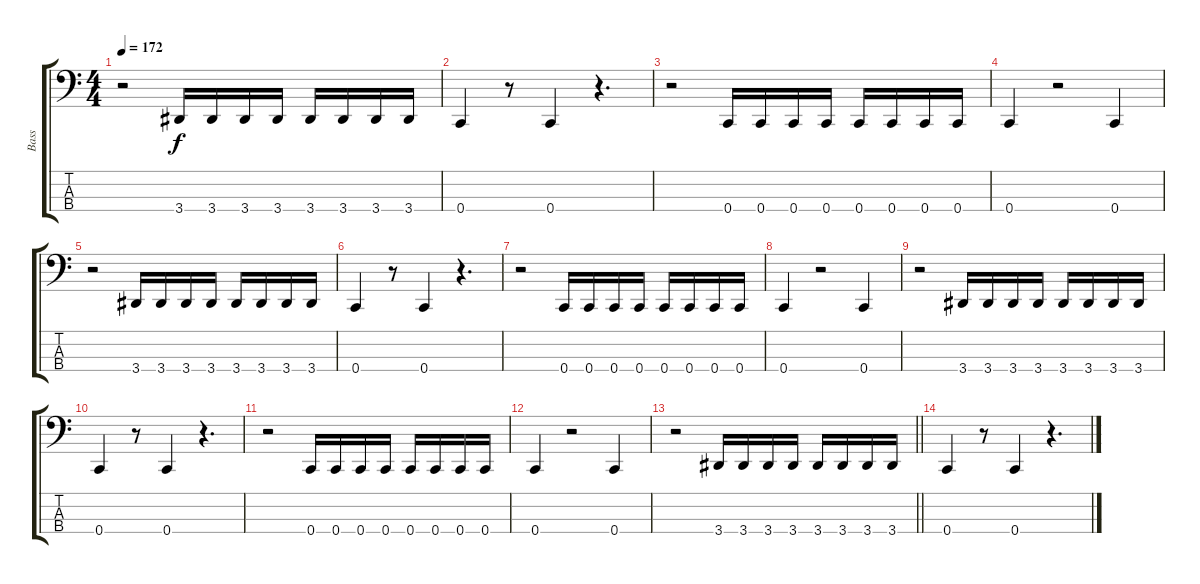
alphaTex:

\track ("Bass" "Bass") {instrument electricbasspick}
\staff {score tabs}
\tuning (F2 C2 G1 C1) {hide}
\ts (4 4)
\tempo 172
\clef f4
\ks c
r.2{dy f} 3.4.16 3.4.16 3.4.16 3.4.16 3.4.16 3.4.16 3.4.16 3.4.16 |
0.4.4 r.8 0.4.4 r.4{d} |
r.2 0.4.16 0.4.16 0.4.16 0.4.16 0.4.16 0.4.16 0.4.16 0.4.16 |
0.4.4 r.2 0.4.4 |
r.2 3.4.16 3.4.16 3.4.16 3.4.16 3.4.16 3.4.16 3.4.16 3.4.16 |
0.4.4 r.8 0.4.4 r.4{d} |
r.2 0.4.16 0.4.16 0.4.16 0.4.16 0.4.16 0.4.16 0.4.16 0.4.16 |
0.4.4 r.2 0.4.4 |
r.2 3.4.16 3.4.16 3.4.16 3.4.16 3.4.16 3.4.16 3.4.16 3.4.16 |
0.4.4 r.8 0.4.4 r.4{d} |
r.2 0.4.16 0.4.16 0.4.16 0.4.16 0.4.16 0.4.16 0.4.16 0.4.16 |
0.4.4 r.2 0.4.4 |
\barLineRight lightlight
r.2 3.4.16 3.4.16 3.4.16 3.4.16 3.4.16 3.4.16 3.4.16 3.4.16 |
\section ("" "")
0.4.4 r.8 0.4.4 r.4{d}
